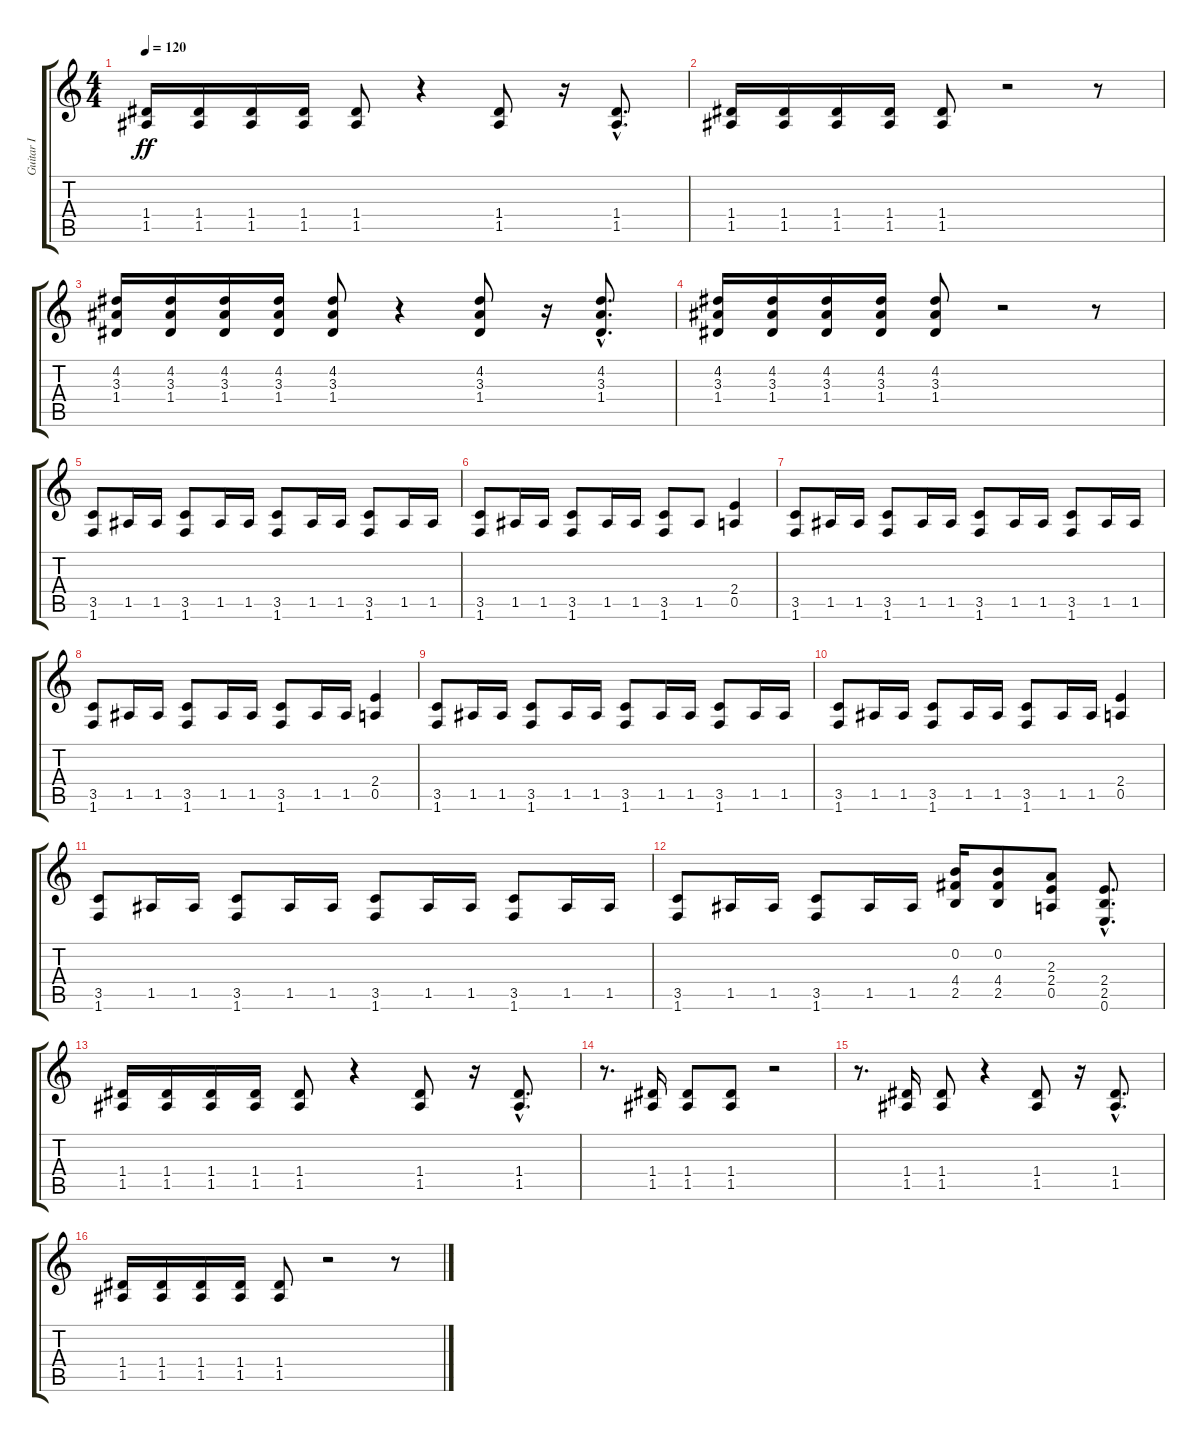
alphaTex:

\track ("Guitar I" "Guitar I") {instrument distortionguitar}
\staff {score tabs}
\tuning (E4 B3 G3 D3 A2 E2) {hide}
\ts (4 4)
\tempo 120
\clef g2
\ks c
(1.4 1.5).16{dy ff} (1.4 1.5).16 (1.4 1.5).16 (1.4 1.5).16 (1.4 1.5).8 r.4 (1.4 1.5).8 r.16 (1.4{hac} 1.5{hac}).8{d} |
(1.4 1.5).16 (1.4 1.5).16 (1.4 1.5).16 (1.4 1.5).16 (1.4 1.5).8 r.2 r.8 |
(4.2 3.3 1.4).16 (4.2 3.3 1.4).16 (4.2 3.3 1.4).16 (4.2 3.3 1.4).16 (4.2 3.3 1.4).8 r.4 (4.2 3.3 1.4).8 r.16 (4.2{hac} 3.3{hac} 1.4{hac}).8{d} |
(4.2 3.3 1.4).16 (4.2 3.3 1.4).16 (4.2 3.3 1.4).16 (4.2 3.3 1.4).16 (4.2 3.3 1.4).8 r.2 r.8 |
(3.5 1.6).8 1.5.16 1.5.16 (3.5 1.6).8 1.5.16 1.5.16 (3.5 1.6).8 1.5.16 1.5.16 (3.5 1.6).8 1.5.16 1.5.16 |
(3.5 1.6).8 1.5.16 1.5.16 (3.5 1.6).8 1.5.16 1.5.16 (3.5 1.6).8 1.5.8 (2.4 0.5).4 |
(3.5 1.6).8 1.5.16 1.5.16 (3.5 1.6).8 1.5.16 1.5.16 (3.5 1.6).8 1.5.16 1.5.16 (3.5 1.6).8 1.5.16 1.5.16 |
(3.5 1.6).8 1.5.16 1.5.16 (3.5 1.6).8 1.5.16 1.5.16 (3.5 1.6).8 1.5.16 1.5.16 (2.4 0.5).4 |
(3.5 1.6).8 1.5.16 1.5.16 (3.5 1.6).8 1.5.16 1.5.16 (3.5 1.6).8 1.5.16 1.5.16 (3.5 1.6).8 1.5.16 1.5.16 |
(3.5 1.6).8 1.5.16 1.5.16 (3.5 1.6).8 1.5.16 1.5.16 (3.5 1.6).8 1.5.16 1.5.16 (2.4 0.5).4 |
(3.5 1.6).8 1.5.16 1.5.16 (3.5 1.6).8 1.5.16 1.5.16 (3.5 1.6).8 1.5.16 1.5.16 (3.5 1.6).8 1.5.16 1.5.16 |
(3.5 1.6).8 1.5.16 1.5.16 (3.5 1.6).8 1.5.16 1.5.16 (0.2 4.4 2.5).16 (0.2 4.4 2.5).8 (2.3 2.4 0.5).8 (2.4{hac} 2.5{hac} 0.6{hac}).8{d} |
(1.4 1.5).16 (1.4 1.5).16 (1.4 1.5).16 (1.4 1.5).16 (1.4 1.5).8 r.4 (1.4 1.5).8 r.16 (1.4{hac} 1.5{hac}).8{d} |
r.8{d} (1.4 1.5).16 (1.4 1.5).8 (1.4 1.5).8 r.2 |
r.8{d} (1.4 1.5).16 (1.4 1.5).8 r.4 (1.4 1.5).8 r.16 (1.4{hac} 1.5{hac}).8{d} |
(1.4 1.5).16 (1.4 1.5).16 (1.4 1.5).16 (1.4 1.5).16 (1.4 1.5).8 r.2 r.8
